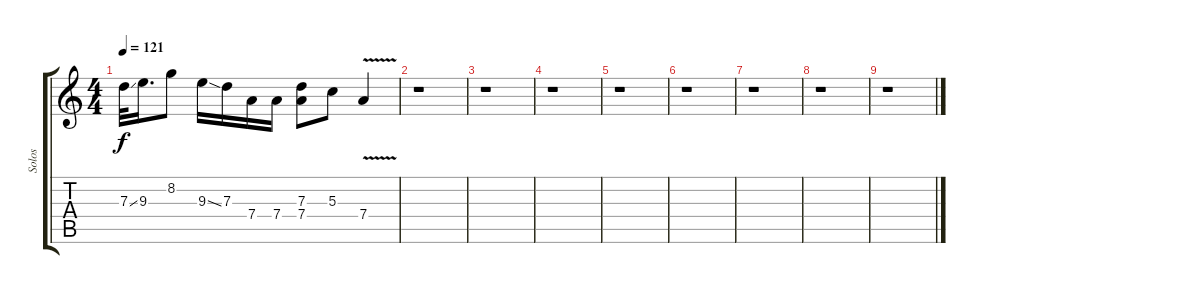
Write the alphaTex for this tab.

\track ("Solos" "Solos") {instrument distortionguitar}
\staff {score tabs}
\tuning (E4 B3 G3 D3 A2 E2) {hide}
\ts (4 4)
\tempo 121
\clef g2
\ks c
7.3{ss}.32{dy f} 9.3.16{d} 8.2.8 9.3{ss}.16 7.3.16 7.4.16 7.4.16 (7.3 7.4).8 5.3.8 7.4{v}.4 |
r.1 |
r.1 |
r.1 |
r.1 |
r.1 |
r.1 |
r.1 |
r.1
